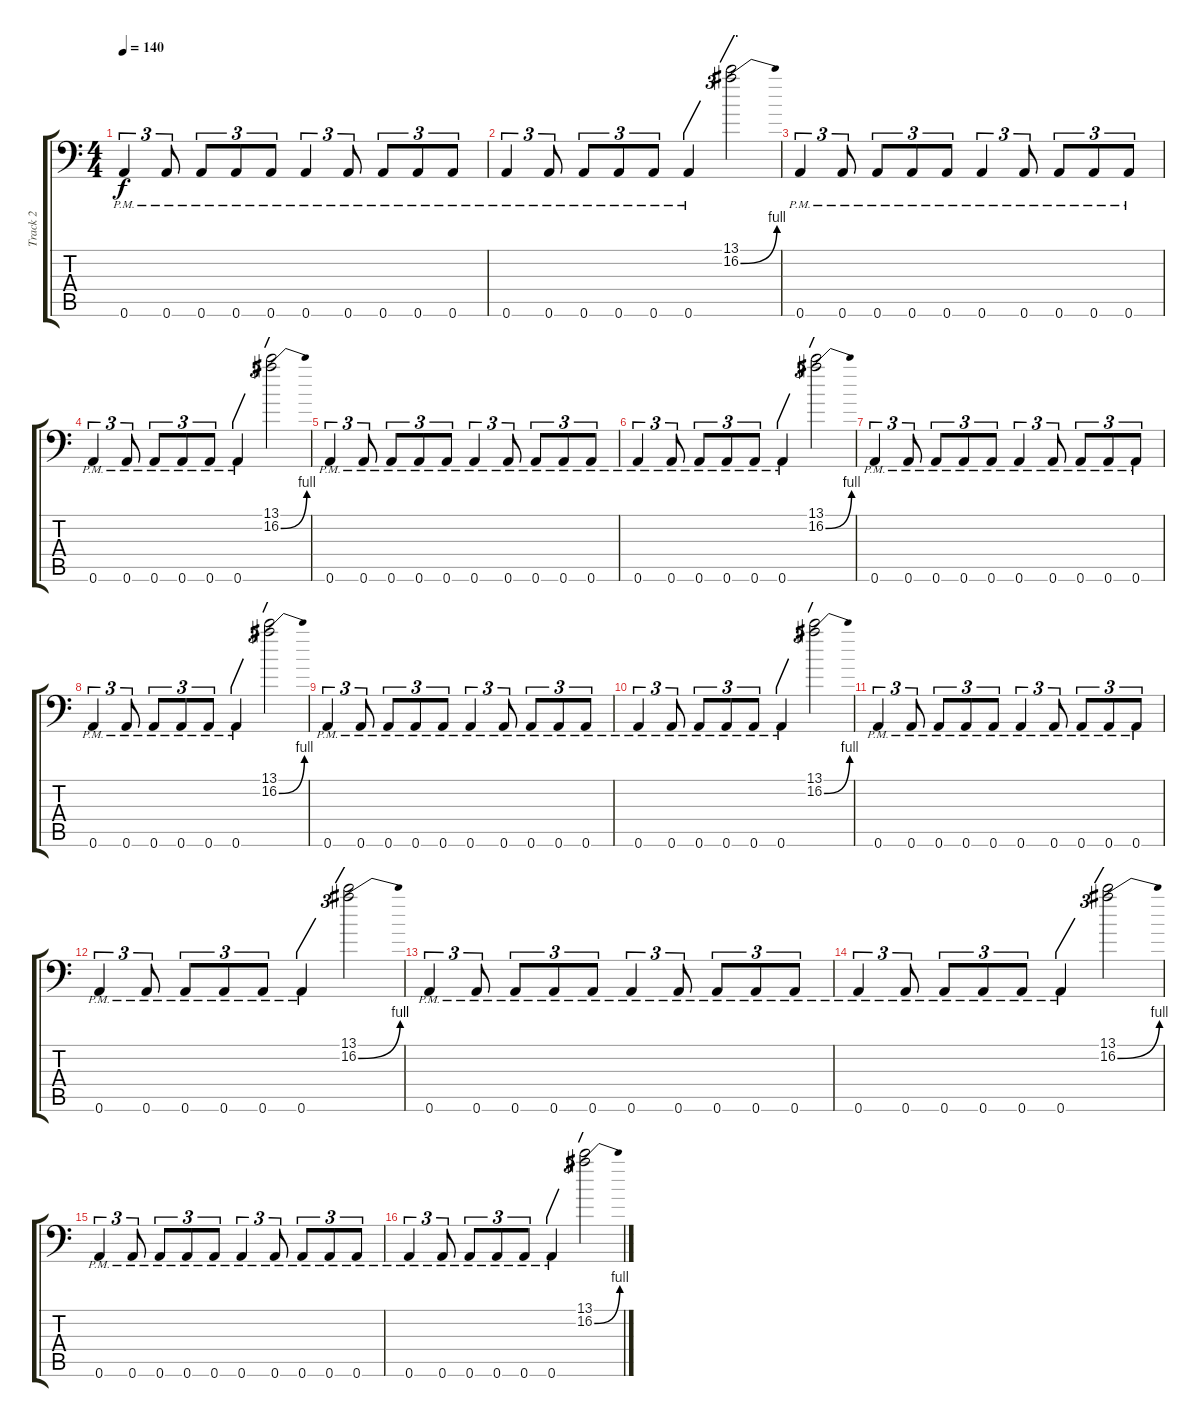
\track ("Track 2" "Track 2") {instrument distortionguitar}
\staff {score tabs}
\tuning (B3 Gb3 D3 A2 E2 A1) {hide}
\ts (4 4)
\tempo 140
\clef f4
\ks c
0.6{pm}.4{tu (3 2) dy f} 0.6{pm}.8{tu (3 2)} 0.6{pm}.8{tu (3 2)} 0.6{pm}.8{tu (3 2)} 0.6{pm}.8{tu (3 2)} 0.6{pm}.4{tu (3 2)} 0.6{pm}.8{tu (3 2)} 0.6{pm}.8{tu (3 2)} 0.6{pm}.8{tu (3 2)} 0.6{pm}.8{tu (3 2)} |
0.6{pm}.4{tu (3 2)} 0.6{pm}.8{tu (3 2)} 0.6{pm}.8{tu (3 2)} 0.6{pm}.8{tu (3 2)} 0.6{pm}.8{tu (3 2)} 0.6{pm}.4{tu (3 2)} (13.1 16.2{be (bend 0 0 60 4)}).2{tu (3 2)} |
0.6{pm}.4{tu (3 2)} 0.6{pm}.8{tu (3 2)} 0.6{pm}.8{tu (3 2)} 0.6{pm}.8{tu (3 2)} 0.6{pm}.8{tu (3 2)} 0.6{pm}.4{tu (3 2)} 0.6{pm}.8{tu (3 2)} 0.6{pm}.8{tu (3 2)} 0.6{pm}.8{tu (3 2)} 0.6{pm}.8{tu (3 2)} |
0.6{pm}.4{tu (3 2)} 0.6{pm}.8{tu (3 2)} 0.6{pm}.8{tu (3 2)} 0.6{pm}.8{tu (3 2)} 0.6{pm}.8{tu (3 2)} 0.6{pm}.4{tu (3 2)} (13.1 16.2{be (bend 0 0 60 4)}).2{tu (3 2)} |
0.6{pm}.4{tu (3 2)} 0.6{pm}.8{tu (3 2)} 0.6{pm}.8{tu (3 2)} 0.6{pm}.8{tu (3 2)} 0.6{pm}.8{tu (3 2)} 0.6{pm}.4{tu (3 2)} 0.6{pm}.8{tu (3 2)} 0.6{pm}.8{tu (3 2)} 0.6{pm}.8{tu (3 2)} 0.6{pm}.8{tu (3 2)} |
0.6{pm}.4{tu (3 2)} 0.6{pm}.8{tu (3 2)} 0.6{pm}.8{tu (3 2)} 0.6{pm}.8{tu (3 2)} 0.6{pm}.8{tu (3 2)} 0.6{pm}.4{tu (3 2)} (13.1 16.2{be (bend 0 0 60 4)}).2{tu (3 2)} |
0.6{pm}.4{tu (3 2)} 0.6{pm}.8{tu (3 2)} 0.6{pm}.8{tu (3 2)} 0.6{pm}.8{tu (3 2)} 0.6{pm}.8{tu (3 2)} 0.6{pm}.4{tu (3 2)} 0.6{pm}.8{tu (3 2)} 0.6{pm}.8{tu (3 2)} 0.6{pm}.8{tu (3 2)} 0.6{pm}.8{tu (3 2)} |
0.6{pm}.4{tu (3 2)} 0.6{pm}.8{tu (3 2)} 0.6{pm}.8{tu (3 2)} 0.6{pm}.8{tu (3 2)} 0.6{pm}.8{tu (3 2)} 0.6{pm}.4{tu (3 2)} (13.1 16.2{be (bend 0 0 60 4)}).2{tu (3 2)} |
0.6{pm}.4{tu (3 2)} 0.6{pm}.8{tu (3 2)} 0.6{pm}.8{tu (3 2)} 0.6{pm}.8{tu (3 2)} 0.6{pm}.8{tu (3 2)} 0.6{pm}.4{tu (3 2)} 0.6{pm}.8{tu (3 2)} 0.6{pm}.8{tu (3 2)} 0.6{pm}.8{tu (3 2)} 0.6{pm}.8{tu (3 2)} |
0.6{pm}.4{tu (3 2)} 0.6{pm}.8{tu (3 2)} 0.6{pm}.8{tu (3 2)} 0.6{pm}.8{tu (3 2)} 0.6{pm}.8{tu (3 2)} 0.6{pm}.4{tu (3 2)} (13.1 16.2{be (bend 0 0 60 4)}).2{tu (3 2)} |
0.6{pm}.4{tu (3 2)} 0.6{pm}.8{tu (3 2)} 0.6{pm}.8{tu (3 2)} 0.6{pm}.8{tu (3 2)} 0.6{pm}.8{tu (3 2)} 0.6{pm}.4{tu (3 2)} 0.6{pm}.8{tu (3 2)} 0.6{pm}.8{tu (3 2)} 0.6{pm}.8{tu (3 2)} 0.6{pm}.8{tu (3 2)} |
0.6{pm}.4{tu (3 2)} 0.6{pm}.8{tu (3 2)} 0.6{pm}.8{tu (3 2)} 0.6{pm}.8{tu (3 2)} 0.6{pm}.8{tu (3 2)} 0.6{pm}.4{tu (3 2)} (13.1 16.2{be (bend 0 0 60 4)}).2{tu (3 2)} |
0.6{pm}.4{tu (3 2)} 0.6{pm}.8{tu (3 2)} 0.6{pm}.8{tu (3 2)} 0.6{pm}.8{tu (3 2)} 0.6{pm}.8{tu (3 2)} 0.6{pm}.4{tu (3 2)} 0.6{pm}.8{tu (3 2)} 0.6{pm}.8{tu (3 2)} 0.6{pm}.8{tu (3 2)} 0.6{pm}.8{tu (3 2)} |
0.6{pm}.4{tu (3 2)} 0.6{pm}.8{tu (3 2)} 0.6{pm}.8{tu (3 2)} 0.6{pm}.8{tu (3 2)} 0.6{pm}.8{tu (3 2)} 0.6{pm}.4{tu (3 2)} (13.1 16.2{be (bend 0 0 60 4)}).2{tu (3 2)} |
0.6{pm}.4{tu (3 2)} 0.6{pm}.8{tu (3 2)} 0.6{pm}.8{tu (3 2)} 0.6{pm}.8{tu (3 2)} 0.6{pm}.8{tu (3 2)} 0.6{pm}.4{tu (3 2)} 0.6{pm}.8{tu (3 2)} 0.6{pm}.8{tu (3 2)} 0.6{pm}.8{tu (3 2)} 0.6{pm}.8{tu (3 2)} |
0.6{pm}.4{tu (3 2)} 0.6{pm}.8{tu (3 2)} 0.6{pm}.8{tu (3 2)} 0.6{pm}.8{tu (3 2)} 0.6{pm}.8{tu (3 2)} 0.6{pm}.4{tu (3 2)} (13.1 16.2{be (bend 0 0 60 4)}).2{tu (3 2)}
